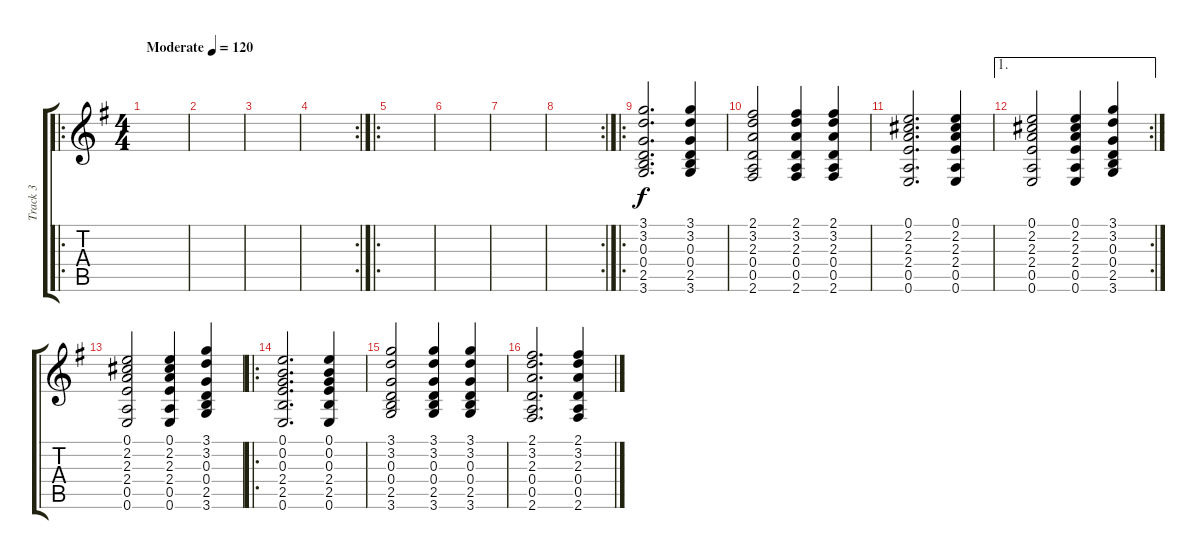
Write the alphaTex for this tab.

\track ("Track 3" "Track 3") {instrument acousticguitarnylon}
\staff {score tabs}
\tuning (E4 B3 G3 D3 A2 E2) {hide}
\ro
\ts (4 4)
\tempo (120 "Moderate")
\clef g2
\ks g
|
|
|
\rc 2
|
\ro
|
|
|
\rc 2
|
\ro
(3.1 3.2 0.3 0.4 2.5 3.6).2{d} (3.1 3.2 0.3 0.4 2.5 3.6).4 |
(2.1 3.2 2.3 0.4 0.5 2.6).2 (2.1 3.2 2.3 0.4 0.5 2.6).4 (2.1 3.2 2.3 0.4 0.5 2.6).4 |
(0.1 2.2 2.3 2.4 0.5 0.6).2{d} (0.1 2.2 2.3 2.4 0.5 0.6).4 |
\ae 1
\rc 2
(0.1 2.2 2.3 2.4 0.5 0.6).2 (0.1 2.2 2.3 2.4 0.5 0.6).4 (3.1 3.2 0.3 0.4 2.5 3.6).4 |
(0.1 2.2 2.3 2.4 0.5 0.6).2 (0.1 2.2 2.3 2.4 0.5 0.6).4 (3.1 3.2 0.3 0.4 2.5 3.6).4 |
\ro
(0.1 0.2 0.3 2.4 2.5 0.6).2{d} (0.1 0.2 0.3 2.4 2.5 0.6).4 |
(3.1 3.2 0.3 0.4 2.5 3.6).2 (3.1 3.2 0.3 0.4 2.5 3.6).4 (3.1 3.2 0.3 0.4 2.5 3.6).4 |
(2.1 3.2 2.3 0.4 0.5 2.6).2{d} (2.1 3.2 2.3 0.4 0.5 2.6).4
